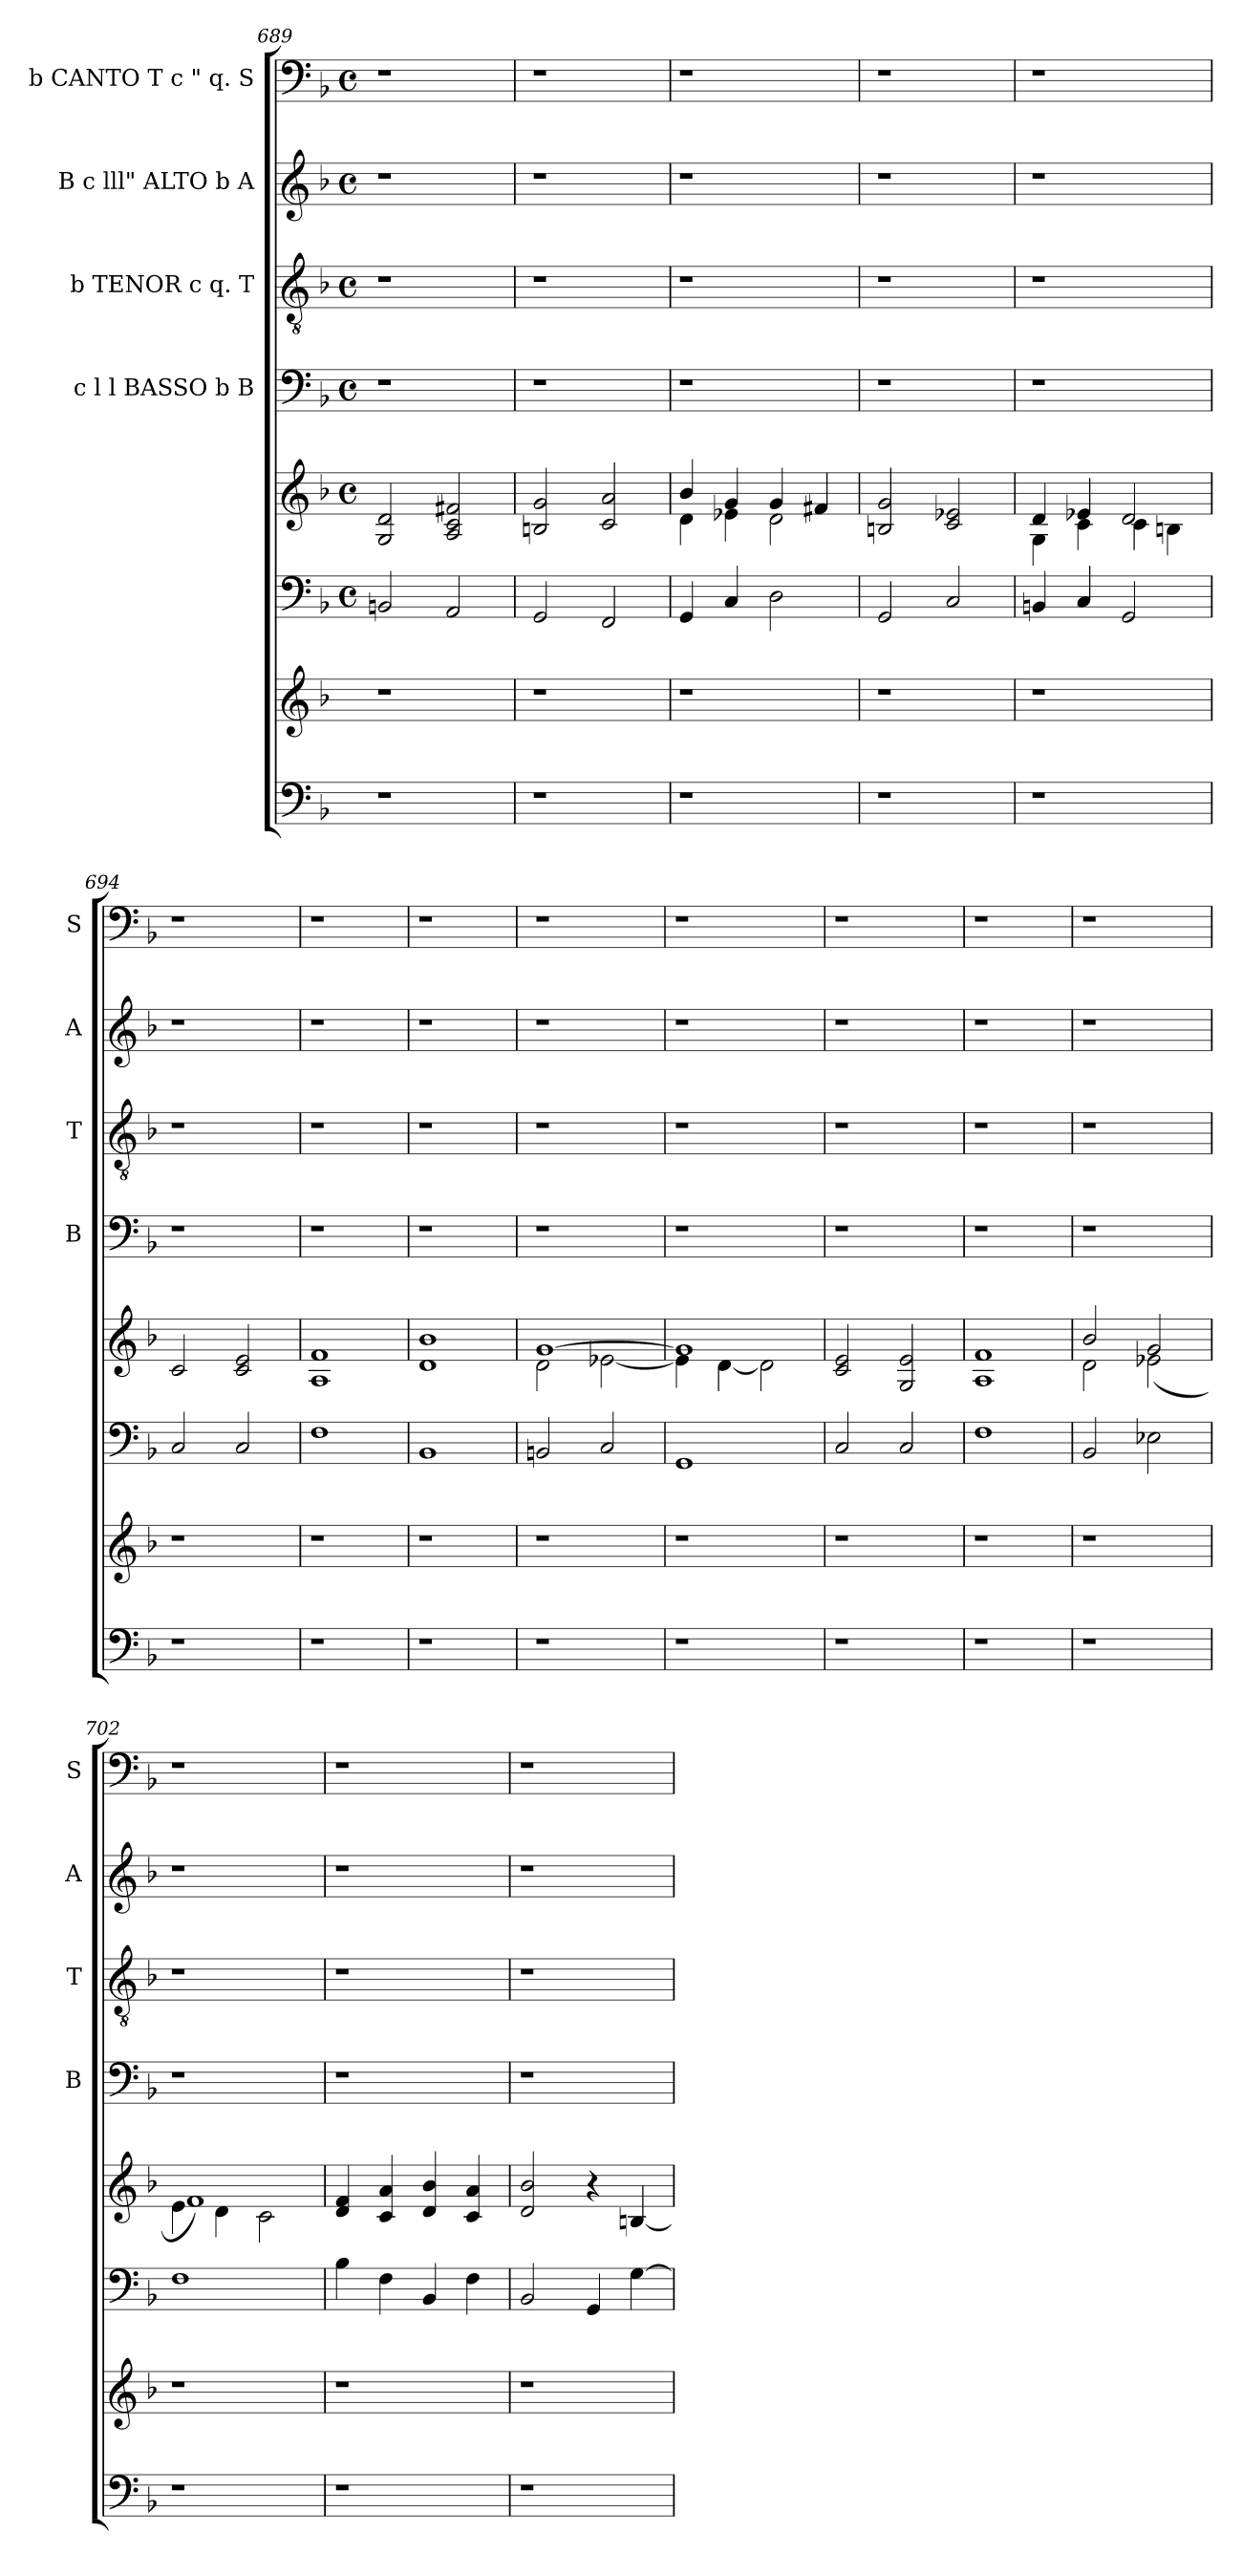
**kern	**kern	**kern	**kern	**kern	**kern	**kern	**kern
*part7	*part7	*part6	*part5	*part4	*part3	*part2	*part1
*staff8	*staff7	*staff6	*staff5	*staff4	*staff3	*staff2	*staff1
*	*	*	*	*I"c l l BASSO b B	*I"b TENOR c q. T	*I"B c lll" ALTO b A	*I"b CANTO T c " q. S
*	*	*	*	*I'B	*I'T	*I'A	*I'S
!!LO:LB:g=z
*clefF4	*clefG2	*clefF4	*clefG2	*clefF4	*clefGv2	*clefG2	*clefF4
*k[b-]	*k[b-]	*k[b-]	*k[b-]	*k[b-]	*k[b-]	*k[b-]	*k[b-]
*F:	*F:	*F:	*F:	*F:	*F:	*F:	*F:
*	*	*M4/4	*M4/4	*M4/4	*M4/4	*M4/4	*M4/4
*	*	*met(c)	*met(c)	*met(c)	*met(c)	*met(c)	*met(c)
=689	=689	=689	=689	=689	=689	=689	=689
1r	1r	2BBn/	2G/ 2d/	1r	1r	1r	1r
.	.	2AA/	2A/ 2c/ 2f#X/	.	.	.	.
=690	=690	=690	=690	=690	=690	=690	=690
1r	1r	2GG/	2Bn/ 2g/	1r	1r	1r	1r
.	.	2FF/	2c/ 2a/	.	.	.	.
=691	=691	=691	=691	=691	=691	=691	=691
*	*	*	*^	*	*	*	*
1r	1r	4GG/	4b-/	4d\	1r	1r	1r	1r
.	.	4C/	4g/	4e-X\	.	.	.	.
.	.	2D\	4g/	2d\	.	.	.	.
.	.	.	4f#X/	.	.	.	.	.
*	*	*	*v	*v	*	*	*	*
=692	=692	=692	=692	=692	=692	=692	=692
1r	1r	2GG/	2Bn/ 2g/	1r	1r	1r	1r
.	.	2C/	2c/ 2e-X/	.	.	.	.
=693	=693	=693	=693	=693	=693	=693	=693
*	*	*	*^	*	*	*	*
1r	1r	4BBn/	4d/	4G\	1r	1r	1r	1r
.	.	4C/	4e-X/	4c\	.	.	.	.
.	.	2GG/	2d/	4c\	.	.	.	.
.	.	.	.	4Bn\	.	.	.	.
*	*	*	*v	*v	*	*	*	*
!!LO:PB:g=z
=694	=694	=694	=694	=694	=694	=694	=694
1r	1r	2C/	2c/	1r	1r	1r	1r
.	.	2C/	2c/ 2e/	.	.	.	.
=695	=695	=695	=695	=695	=695	=695	=695
1r	1r	1F	1A 1f	1r	1r	1r	1r
=696	=696	=696	=696	=696	=696	=696	=696
1r	1r	1BB-	1d 1b-	1r	1r	1r	1r
=697	=697	=697	=697	=697	=697	=697	=697
*	*	*	*^	*	*	*	*
1r	1r	2BBn/	[>1g	2d\	1r	1r	1r	1r
.	.	2C/	.	[<2e-X\	.	.	.	.
=698	=698	=698	=698	=698	=698	=698	=698	=698
1r	1r	1GG	1g]	4e-\]	1r	1r	1r	1r
.	.	.	.	[<4d\	.	.	.	.
.	.	.	.	2d\]	.	.	.	.
*	*	*	*v	*v	*	*	*	*
!!LO:LB:g=z
=699	=699	=699	=699	=699	=699	=699	=699
1r	1r	2C/	2c/ 2e/	1r	1r	1r	1r
.	.	2C/	2G/ 2e/	.	.	.	.
=700	=700	=700	=700	=700	=700	=700	=700
1r	1r	1F	1A 1f	1r	1r	1r	1r
=701	=701	=701	=701	=701	=701	=701	=701
*	*	*	*^	*	*	*	*
1r	1r	2BB-/	2b-/	2d\	1r	1r	1r	1r
.	.	2E-X\	2g/	(<2e-X\	.	.	.	.
=702	=702	=702	=702	=702	=702	=702	=702	=702
1r	1r	1F	4e\	1f)	1r	1r	1r	1r
.	.	.	4d\	.	.	.	.	.
.	.	.	2c\	.	.	.	.	.
*	*	*	*v	*v	*	*	*	*
=703	=703	=703	=703	=703	=703	=703	=703
1r	1r	4B-\	4d/ 4f/	1r	1r	1r	1r
.	.	4F\	4c/ 4a/	.	.	.	.
.	.	4BB-/	4d/ 4b-/	.	.	.	.
.	.	4F\	4c/ 4a/	.	.	.	.
!!LO:LB:g=z
=704	=704	=704	=704	=704	=704	=704	=704
1r	1r	2BB-/	2d/ 2b-/	1r	1r	1r	1r
.	.	4GG/	4r	.	.	.	.
.	.	[>4G\	[<4Bn/	.	.	.	.
=	=	=	=	=	=	=	=
*-	*-	*-	*-	*-	*-	*-	*-
